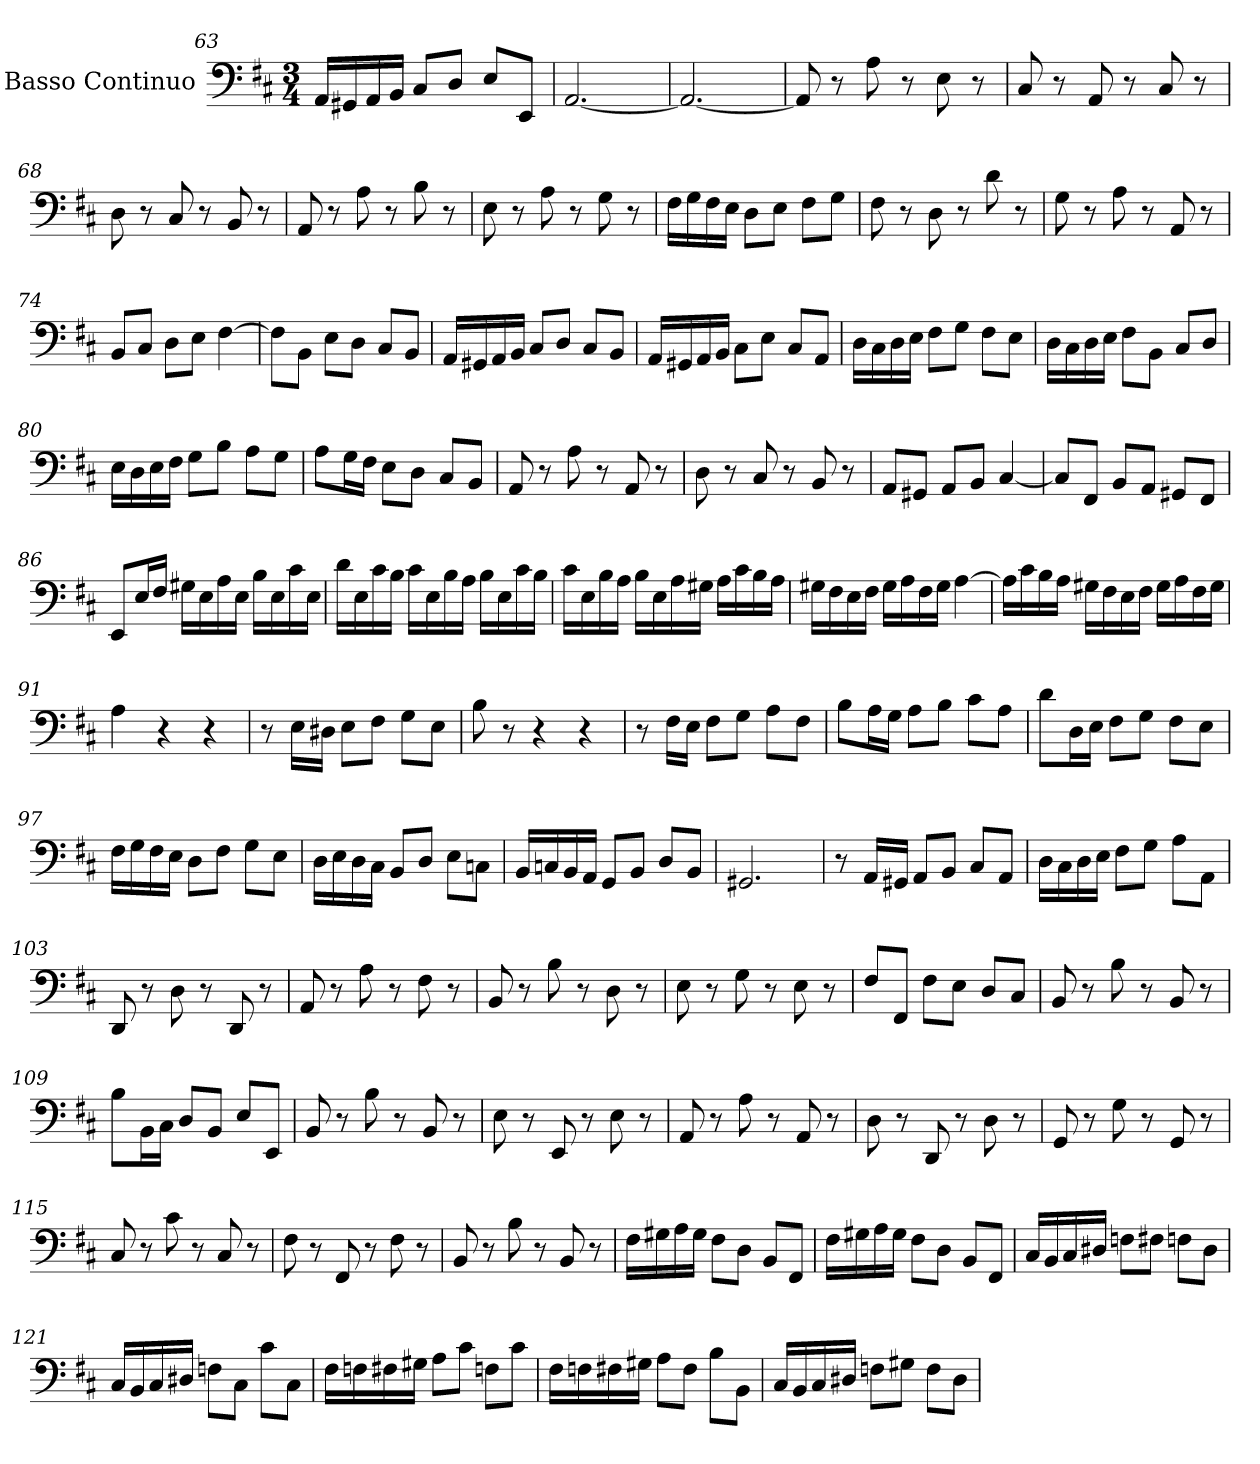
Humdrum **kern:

**kern
*part1
*staff1
*I"Basso Continuo
*I'B. C.
*clefF4
*k[f#c#]
*M3/4
=63
16AA/LL
16GG#X/
16AA/
16BB/JJ
8C#/L
8D/J
8E/L
8EE/J
=64
[2.AA/
=65
2.AA/_
=66
8AA/]
8r
8A\
8r
8E\
8r
!!LO:LB:g=z
=67
8C#/
8r
8AA/
8r
8C#/
8r
=68
8D\
8r
8C#/
8r
8BB/
8r
=69
8AA/
8r
8A\
8r
8B\
8r
=70
8E\
8r
8A\
8r
8G\
8r
!!LO:LB:g=z
=71
16F#\LL
16G\
16F#\
16E\JJ
8D\L
8E\J
8F#\L
8G\J
!!LO:LB:g=z
=72
8F#\
8r
8D\
8r
8d\
8r
=73
8G\
8r
8A\
8r
8AA/
8r
=74
8BB/L
8C#/J
8D\L
8E\J
[4F#\
=75
8F#\L]
8BB\J
8E\L
8D\J
8C#/L
8BB/J
!!LO:LB:g=z
=76
16AA/LL
16GG#X/
16AA/
16BB/JJ
8C#/L
8D/J
8C#/L
8BB/J
=77
16AA/LL
16GG#X/
16AA/
16BB/JJ
8C#\L
8E\J
8C#/L
8AA/J
!!LO:PB:g=z
=78
16D\LL
16C#\
16D\
16E\JJ
8F#\L
8G\J
8F#\L
8E\J
=79
16D\LL
16C#\
16D\
16E\JJ
8F#\L
8BB\J
8C#/L
8D/J
=80
16E\LL
16D\
16E\
16F#\JJ
8G\L
8B\J
8A\L
8G\J
!!LO:LB:g=z
=81
8A\L
16G\L
16F#\JJ
8E\L
8D\J
8C#/L
8BB/J
=82
8AA/
8r
8A\
8r
8AA/
8r
=83
8D\
8r
8C#/
8r
8BB/
8r
!!LO:LB:g=z
=84
8AA/L
8GG#X/J
8AA/L
8BB/J
[4C#/
=85
8C#/L]
8FF#/J
8BB/L
8AA/J
8GG#X/L
8FF#/J
=86
8EE/L
16E/L
16F#/JJ
16G#X\LL
16E\
16A\
16E\JJ
16B\LL
16E\
16c#\
16E\JJ
!!LO:LB:g=z
=87
16d\LL
16E\
16c#\
16B\JJ
16c#\LL
16E\
16B\
16A\JJ
16B\LL
16E\
16c#\
16B\JJ
=88
16c#\LL
16E\
16B\
16A\JJ
16B\LL
16E\
16A\
16G#X\JJ
16A\LL
16c#\
16B\
16A\JJ
!!LO:LB:g=z
=89
16G#X\LL
16F#\
16E\
16F#\JJ
16G#\LL
16A\
16F#\
16G#\JJ
[4A\
=90
16A\LL]
16c#\
16B\
16A\JJ
16G#X\LL
16F#\
16E\
16F#\JJ
16G#\LL
16A\
16F#\
16G#\JJ
=91
4A\
4r
4r
!!LO:LB:g=z
=92
8r
16E\LL
16D#X\JJ
8E\L
8F#\J
8G\L
8E\J
=93
8B\
8r
4r
4r
!!LO:LB:g=z
=94
8r
16F#\LL
16E\JJ
8F#\L
8G\J
8A\L
8F#\J
=95
8B\L
16A\L
16G\JJ
8A\L
8B\J
8c#\L
8A\J
=96
8d\L
16D\L
16E\JJ
8F#\L
8G\J
8F#\L
8E\J
=97
16F#\LL
16G\
16F#\
16E\JJ
8D\L
8F#\J
8G\L
8E\J
!!LO:LB:g=z
=98
16D\LL
16E\
16D\
16C#\JJ
8BB/L
8D/J
8E\L
8Cn\J
!!LO:LB:g=z
=99
16BB/LL
16Cn/
16BB/
16AA/JJ
8GG/L
8BB/J
8D/L
8BB/J
=100
2.GG#X/
=101
8r
16AA/LL
16GG#X/JJ
8AA/L
8BB/J
8C#/L
8AA/J
=102
16D\LL
16C#\
16D\
16E\JJ
8F#\L
8G\J
8A\L
8AA\J
!!LO:LB:g=z
=103
8DD/
8r
8D\
8r
8DD/
8r
=104
8AA/
8r
8A\
8r
8F#\
8r
!!LO:LB:g=z
=105
8BB/
8r
8B\
8r
8D\
8r
=106
8E\
8r
8G\
8r
8E\
8r
=107
8F#/L
8FF#/J
8F#\L
8E\J
8D/L
8C#/J
=108
8BB/
8r
8B\
8r
8BB/
8r
!!LO:LB:g=z
=109
8B\L
16BB\L
16C#\JJ
8D/L
8BB/J
8E/L
8EE/J
=110
8BB/
8r
8B\
8r
8BB/
8r
!!LO:LB:g=z
=111
8E\
8r
8EE/
8r
8E\
8r
=112
8AA/
8r
8A\
8r
8AA/
8r
=113
8D\
8r
8DD/
8r
8D\
8r
=114
8GG/
8r
8G\
8r
8GG/
8r
!!LO:PB:g=z
=115
8C#/
8r
8c#\
8r
8C#/
8r
=116
8F#\
8r
8FF#/
8r
8F#\
8r
!!LO:LB:g=z
=117
8BB/
8r
8B\
8r
8BB/
8r
=118
16F#\LL
16G#X\
16A\
16G#\JJ
8F#\L
8D\J
8BB/L
8FF#/J
=119
16F#\LL
16G#X\
16A\
16G#\JJ
8F#\L
8D\J
8BB/L
8FF#/J
!!LO:LB:g=z
=120
16C#/LL
16BB/
16C#/
16D#X/JJ
8Fn\L
8F#X\J
8Fn\L
8D#\J
=121
16C#/LL
16BB/
16C#/
16D#X/JJ
8Fn\L
8C#\J
8c#\L
8C#\J
=122
16F#\LL
16Fn\
16F#X\
16G#X\JJ
8A\L
8c#\J
8Fn\L
8c#\J
!!LO:LB:g=z
=123
16F#\LL
16Fn\
16F#X\
16G#X\JJ
8A\L
8F#\J
8B\L
8BB\J
=124
16C#/LL
16BB/
16C#/
16D#X/JJ
8Fn\L
8G#X\J
8F\L
8D#\J
=
*-
